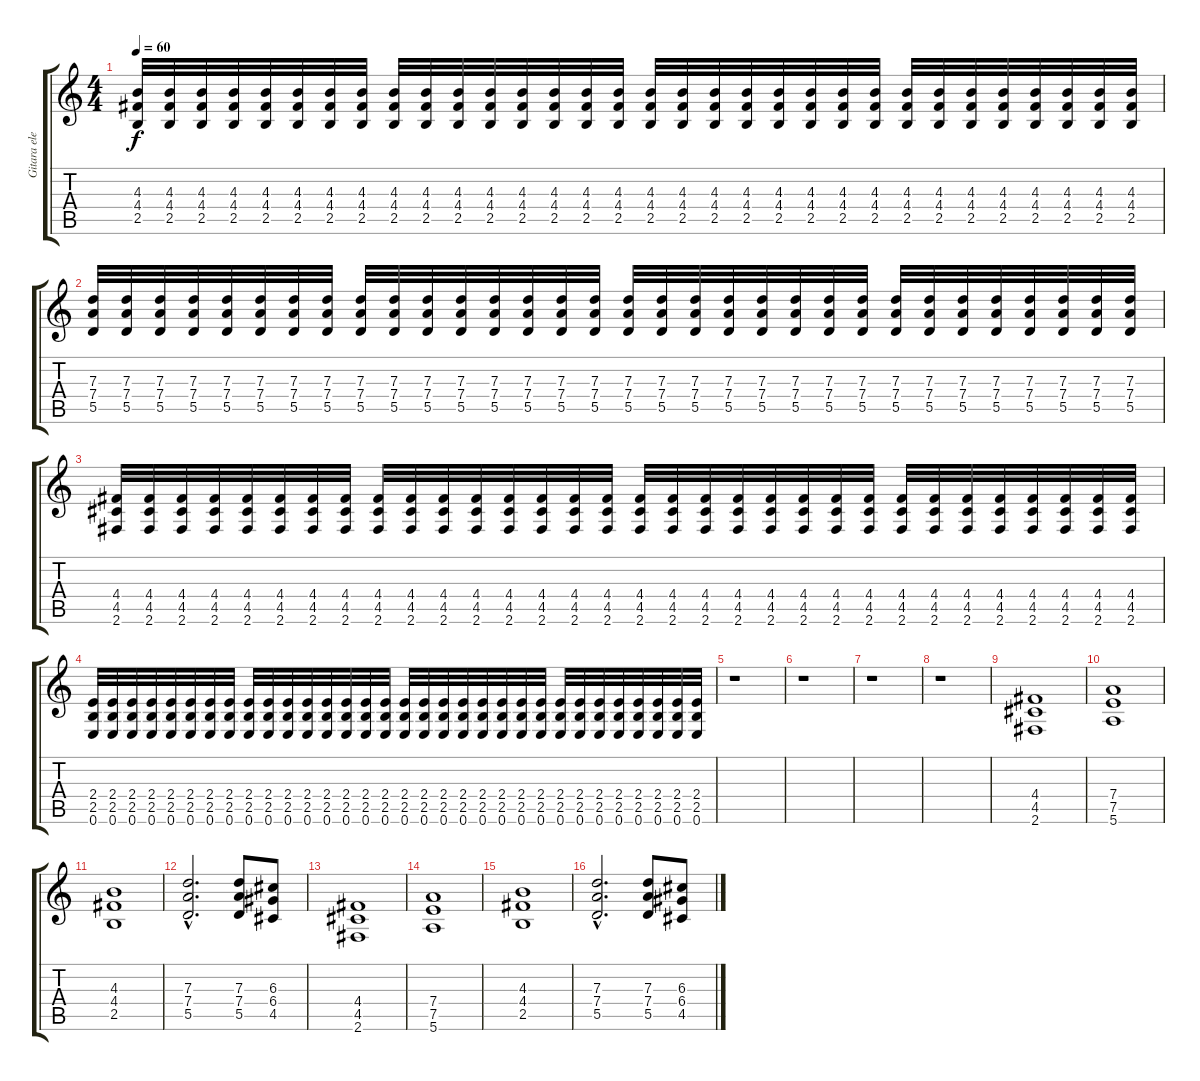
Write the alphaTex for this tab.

\track ("Gitara elektryczna (II)" "Gitara ele") {instrument distortionguitar}
\staff {score tabs}
\tuning (E4 B3 G3 D3 A2 E2) {hide}
\ts (4 4)
\tempo 60
\clef g2
\ks c
(4.3 4.4 2.5).32{dy f} (4.3 4.4 2.5).32 (4.3 4.4 2.5).32 (4.3 4.4 2.5).32 (4.3 4.4 2.5).32 (4.3 4.4 2.5).32 (4.3 4.4 2.5).32 (4.3 4.4 2.5).32 (4.3 4.4 2.5).32 (4.3 4.4 2.5).32 (4.3 4.4 2.5).32 (4.3 4.4 2.5).32 (4.3 4.4 2.5).32 (4.3 4.4 2.5).32 (4.3 4.4 2.5).32 (4.3 4.4 2.5).32 (4.3 4.4 2.5).32 (4.3 4.4 2.5).32 (4.3 4.4 2.5).32 (4.3 4.4 2.5).32 (4.3 4.4 2.5).32 (4.3 4.4 2.5).32 (4.3 4.4 2.5).32 (4.3 4.4 2.5).32 (4.3 4.4 2.5).32 (4.3 4.4 2.5).32 (4.3 4.4 2.5).32 (4.3 4.4 2.5).32 (4.3 4.4 2.5).32 (4.3 4.4 2.5).32 (4.3 4.4 2.5).32 (4.3 4.4 2.5).32 |
(7.3 7.4 5.5).32 (7.3 7.4 5.5).32 (7.3 7.4 5.5).32 (7.3 7.4 5.5).32 (7.3 7.4 5.5).32 (7.3 7.4 5.5).32 (7.3 7.4 5.5).32 (7.3 7.4 5.5).32 (7.3 7.4 5.5).32 (7.3 7.4 5.5).32 (7.3 7.4 5.5).32 (7.3 7.4 5.5).32 (7.3 7.4 5.5).32 (7.3 7.4 5.5).32 (7.3 7.4 5.5).32 (7.3 7.4 5.5).32 (7.3 7.4 5.5).32 (7.3 7.4 5.5).32 (7.3 7.4 5.5).32 (7.3 7.4 5.5).32 (7.3 7.4 5.5).32 (7.3 7.4 5.5).32 (7.3 7.4 5.5).32 (7.3 7.4 5.5).32 (7.3 7.4 5.5).32 (7.3 7.4 5.5).32 (7.3 7.4 5.5).32 (7.3 7.4 5.5).32 (7.3 7.4 5.5).32 (7.3 7.4 5.5).32 (7.3 7.4 5.5).32 (7.3 7.4 5.5).32 |
(4.4 4.5 2.6).32 (4.4 4.5 2.6).32 (4.4 4.5 2.6).32 (4.4 4.5 2.6).32 (4.4 4.5 2.6).32 (4.4 4.5 2.6).32 (4.4 4.5 2.6).32 (4.4 4.5 2.6).32 (4.4 4.5 2.6).32 (4.4 4.5 2.6).32 (4.4 4.5 2.6).32 (4.4 4.5 2.6).32 (4.4 4.5 2.6).32 (4.4 4.5 2.6).32 (4.4 4.5 2.6).32 (4.4 4.5 2.6).32 (4.4 4.5 2.6).32 (4.4 4.5 2.6).32 (4.4 4.5 2.6).32 (4.4 4.5 2.6).32 (4.4 4.5 2.6).32 (4.4 4.5 2.6).32 (4.4 4.5 2.6).32 (4.4 4.5 2.6).32 (4.4 4.5 2.6).32 (4.4 4.5 2.6).32 (4.4 4.5 2.6).32 (4.4 4.5 2.6).32 (4.4 4.5 2.6).32 (4.4 4.5 2.6).32 (4.4 4.5 2.6).32 (4.4 4.5 2.6).32 |
(2.4 2.5 0.6).32 (2.4 2.5 0.6).32 (2.4 2.5 0.6).32 (2.4 2.5 0.6).32 (2.4 2.5 0.6).32 (2.4 2.5 0.6).32 (2.4 2.5 0.6).32 (2.4 2.5 0.6).32 (2.4 2.5 0.6).32 (2.4 2.5 0.6).32 (2.4 2.5 0.6).32 (2.4 2.5 0.6).32 (2.4 2.5 0.6).32 (2.4 2.5 0.6).32 (2.4 2.5 0.6).32 (2.4 2.5 0.6).32 (2.4 2.5 0.6).32 (2.4 2.5 0.6).32 (2.4 2.5 0.6).32 (2.4 2.5 0.6).32 (2.4 2.5 0.6).32 (2.4 2.5 0.6).32 (2.4 2.5 0.6).32 (2.4 2.5 0.6).32 (2.4 2.5 0.6).32 (2.4 2.5 0.6).32 (2.4 2.5 0.6).32 (2.4 2.5 0.6).32 (2.4 2.5 0.6).32 (2.4 2.5 0.6).32 (2.4 2.5 0.6).32 (2.4 2.5 0.6).32 |
r.1 |
r.1 |
r.1 |
r.1 |
(4.4 4.5 2.6).1 |
(7.4 7.5 5.6).1 |
(4.3 4.4 2.5).1 |
(7.3{hac} 7.4{hac} 5.5{hac}).2{d} (7.3 7.4 5.5).8 (6.3 6.4 4.5).8 |
(4.4 4.5 2.6).1 |
(7.4 7.5 5.6).1 |
(4.3 4.4 2.5).1 |
(7.3{hac} 7.4{hac} 5.5{hac}).2{d} (7.3 7.4 5.5).8 (6.3 6.4 4.5).8
